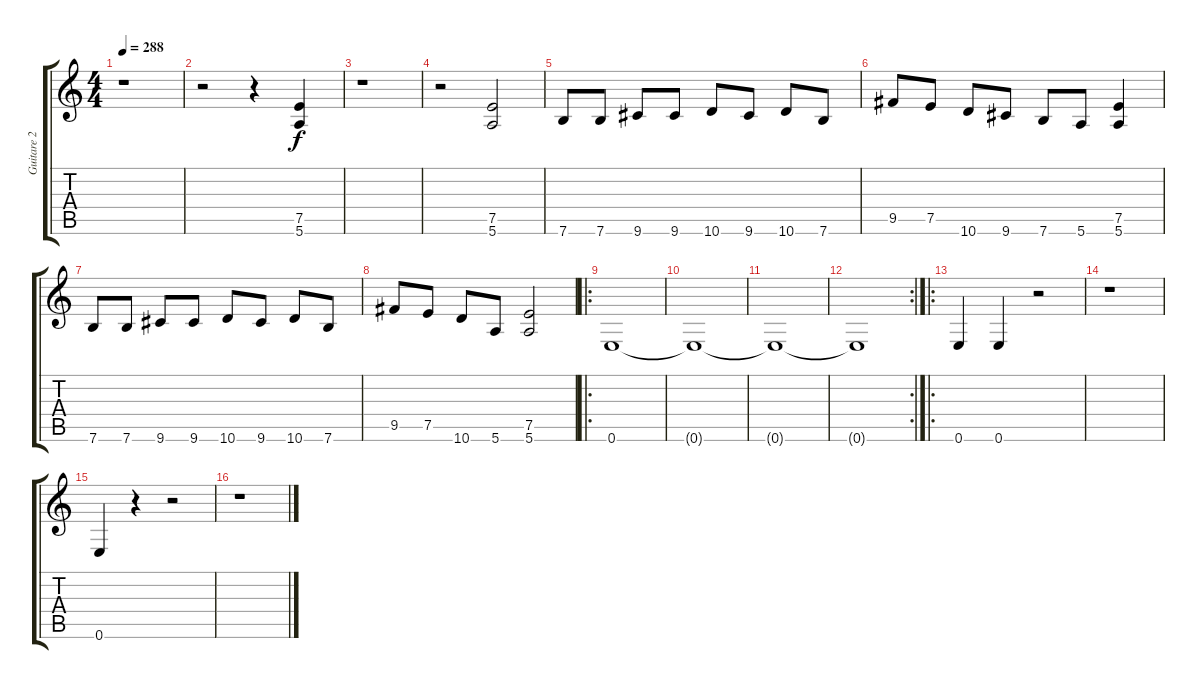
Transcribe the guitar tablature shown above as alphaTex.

\track ("Guitare 2" "Guitare 2") {instrument distortionguitar}
\staff {score tabs}
\tuning (E4 B3 G3 D3 A2 E2) {hide}
\ts (4 4)
\tempo 288
\clef g2
\ks c
r.1{dy f} |
r.2 r.4 (7.5 5.6).4 |
r.1 |
r.2 (7.5 5.6).2 |
7.6.8 7.6.8 9.6.8 9.6.8 10.6.8 9.6.8 10.6.8 7.6.8 |
9.5.8 7.5.8 10.6.8 9.6.8 7.6.8 5.6.8 (7.5 5.6).4 |
7.6.8 7.6.8 9.6.8 9.6.8 10.6.8 9.6.8 10.6.8 7.6.8 |
9.5.8 7.5.8 10.6.8 5.6.8 (7.5 5.6).2 |
\ro
0.6.1 |
0.6{t}.1 |
0.6{t}.1 |
\rc 2
0.6{t}.1 |
\ro
0.6.4 0.6.4 r.2 |
r.1 |
0.6.4 r.4 r.2 |
r.1
